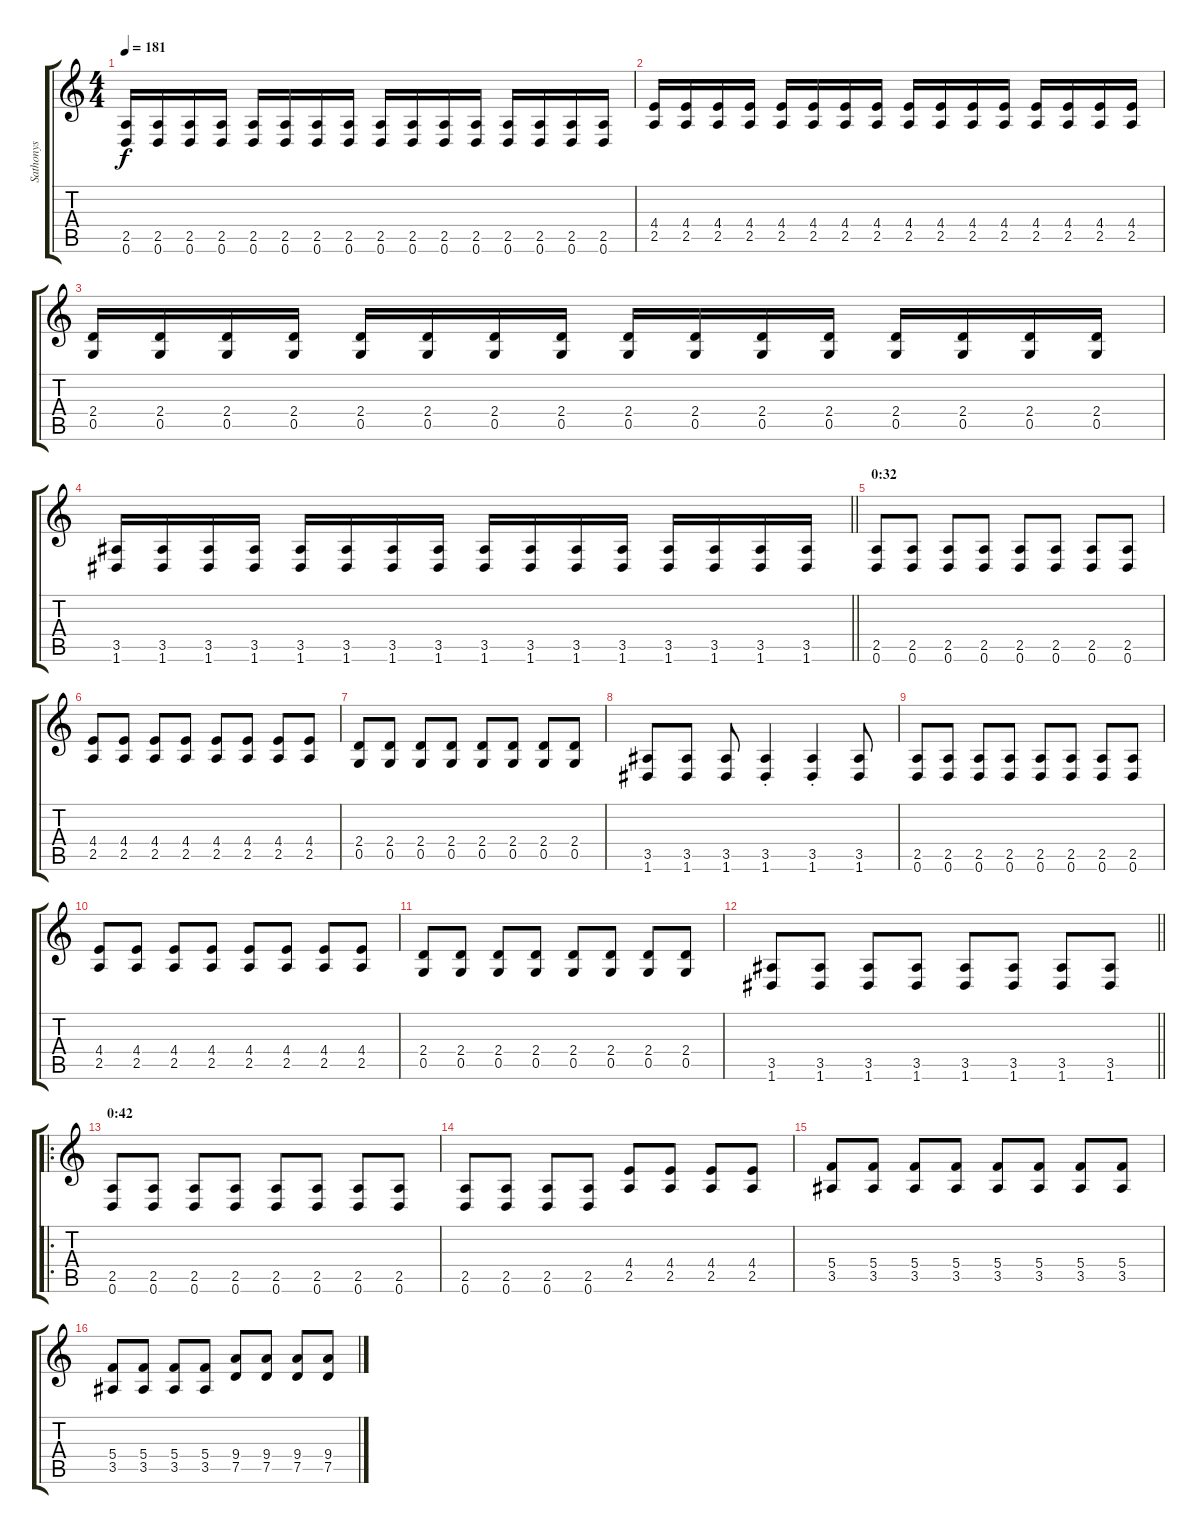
\track ("Sathonys" "Sathonys") {instrument distortionguitar}
\staff {score tabs}
\tuning (D4 A3 F3 C3 G2 D2) {hide}
\ts (4 4)
\tempo 181
\clef g2
\ks c
(2.5 0.6).16{dy f} (2.5 0.6).16 (2.5 0.6).16 (2.5 0.6).16 (2.5 0.6).16 (2.5 0.6).16 (2.5 0.6).16 (2.5 0.6).16 (2.5 0.6).16 (2.5 0.6).16 (2.5 0.6).16 (2.5 0.6).16 (2.5 0.6).16 (2.5 0.6).16 (2.5 0.6).16 (2.5 0.6).16 |
(4.4 2.5).16 (4.4 2.5).16 (4.4 2.5).16 (4.4 2.5).16 (4.4 2.5).16 (4.4 2.5).16 (4.4 2.5).16 (4.4 2.5).16 (4.4 2.5).16 (4.4 2.5).16 (4.4 2.5).16 (4.4 2.5).16 (4.4 2.5).16 (4.4 2.5).16 (4.4 2.5).16 (4.4 2.5).16 |
(2.4 0.5).16 (2.4 0.5).16 (2.4 0.5).16 (2.4 0.5).16 (2.4 0.5).16 (2.4 0.5).16 (2.4 0.5).16 (2.4 0.5).16 (2.4 0.5).16 (2.4 0.5).16 (2.4 0.5).16 (2.4 0.5).16 (2.4 0.5).16 (2.4 0.5).16 (2.4 0.5).16 (2.4 0.5).16 |
\barLineRight lightlight
(3.5 1.6).16 (3.5 1.6).16 (3.5 1.6).16 (3.5 1.6).16 (3.5 1.6).16 (3.5 1.6).16 (3.5 1.6).16 (3.5 1.6).16 (3.5 1.6).16 (3.5 1.6).16 (3.5 1.6).16 (3.5 1.6).16 (3.5 1.6).16 (3.5 1.6).16 (3.5 1.6).16 (3.5 1.6).16 |
\section ("" "0:32")
(2.5 0.6).8 (2.5 0.6).8 (2.5 0.6).8 (2.5 0.6).8 (2.5 0.6).8 (2.5 0.6).8 (2.5 0.6).8 (2.5 0.6).8 |
(4.4 2.5).8 (4.4 2.5).8 (4.4 2.5).8 (4.4 2.5).8 (4.4 2.5).8 (4.4 2.5).8 (4.4 2.5).8 (4.4 2.5).8 |
(2.4 0.5).8 (2.4 0.5).8 (2.4 0.5).8 (2.4 0.5).8 (2.4 0.5).8 (2.4 0.5).8 (2.4 0.5).8 (2.4 0.5).8 |
(3.5 1.6).8 (3.5 1.6).8 (3.5 1.6).8 (3.5{st} 1.6{st}).4 (3.5{st} 1.6{st}).4 (3.5 1.6).8 |
(2.5 0.6).8 (2.5 0.6).8 (2.5 0.6).8 (2.5 0.6).8 (2.5 0.6).8 (2.5 0.6).8 (2.5 0.6).8 (2.5 0.6).8 |
(4.4 2.5).8 (4.4 2.5).8 (4.4 2.5).8 (4.4 2.5).8 (4.4 2.5).8 (4.4 2.5).8 (4.4 2.5).8 (4.4 2.5).8 |
(2.4 0.5).8 (2.4 0.5).8 (2.4 0.5).8 (2.4 0.5).8 (2.4 0.5).8 (2.4 0.5).8 (2.4 0.5).8 (2.4 0.5).8 |
\barLineRight lightlight
(3.5 1.6).8 (3.5 1.6).8 (3.5 1.6).8 (3.5 1.6).8 (3.5 1.6).8 (3.5 1.6).8 (3.5 1.6).8 (3.5 1.6).8 |
\ro
\section ("" "0:42")
(2.5 0.6).8 (2.5 0.6).8 (2.5 0.6).8 (2.5 0.6).8 (2.5 0.6).8 (2.5 0.6).8 (2.5 0.6).8 (2.5 0.6).8 |
(2.5 0.6).8 (2.5 0.6).8 (2.5 0.6).8 (2.5 0.6).8 (4.4 2.5).8 (4.4 2.5).8 (4.4 2.5).8 (4.4 2.5).8 |
(5.4 3.5).8 (5.4 3.5).8 (5.4 3.5).8 (5.4 3.5).8 (5.4 3.5).8 (5.4 3.5).8 (5.4 3.5).8 (5.4 3.5).8 |
(5.4 3.5).8 (5.4 3.5).8 (5.4 3.5).8 (5.4 3.5).8 (9.4 7.5).8 (9.4 7.5).8 (9.4 7.5).8 (9.4 7.5).8
